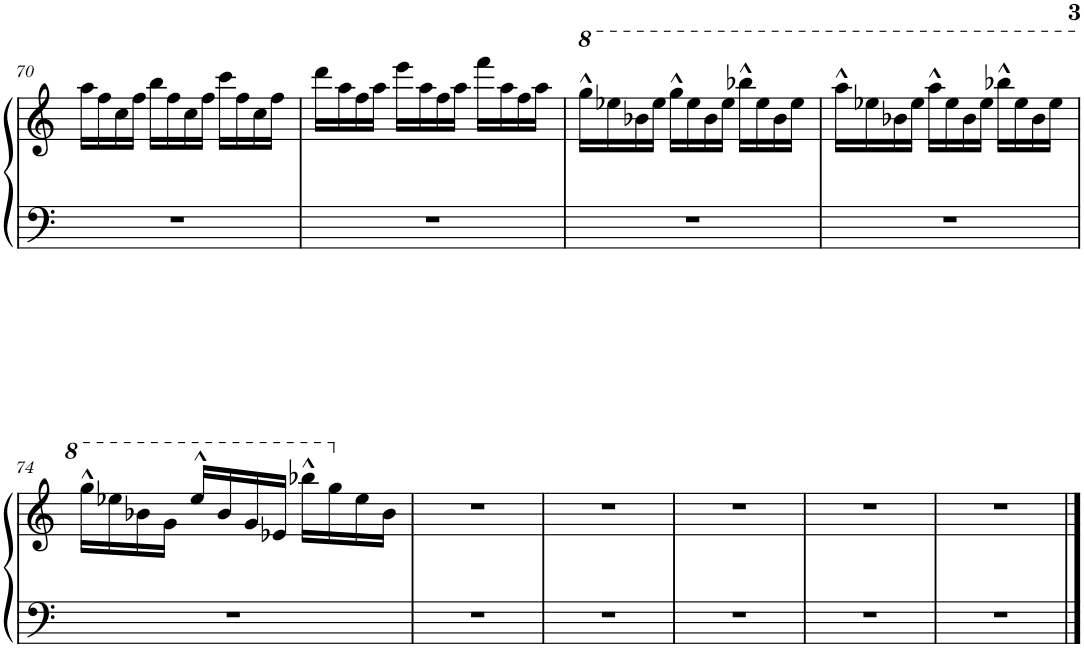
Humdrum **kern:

**kern	**kern
*part1	*part1
*staff2	*staff1
*I"Piano	*
*I'Pno.	*
!!LO:PB:g=z
*clefF4	*clefG2
*k[]	*k[]
*M3/4	*M3/4
=70	=70
2.r	16aa\LL
.	16ff\
.	16cc\
.	16ff\JJ
.	16bb\LL
.	16ff\
.	16cc\
.	16ff\JJ
.	16ccc\LL
.	16ff\
.	16cc\
.	16ff\JJ
=71	=71
2.r	16ddd\LL
.	16aa\
.	16ff\
.	16aa\JJ
.	16eee\LL
.	16aa\
.	16ff\
.	16aa\JJ
.	16fff\LL
.	16aa\
.	16ff\
.	16aa\JJ
=72	=72
*	*8va
2.r	16ggg^^\LL
.	16eee-X\
.	16bb-X\
.	16eee-\JJ
.	16ggg^^\LL
.	16eee-\
.	16bb-\
.	16eee-\JJ
.	16bbb-X^^\LL
.	16eee-\
.	16bb-\
.	16eee-\JJ
=73	=73
2.r	16aaa^^\LL
.	16eee-X\
.	16bb-X\
.	16eee-\JJ
.	16aaa^^\LL
.	16eee-\
.	16bb-\
.	16eee-\JJ
.	16bbb-X^^\LL
.	16eee-\
.	16bb-\
.	16eee-\JJ
!!LO:LB:g=z
=74	=74
2.r	16ggg^^\LL
.	16eee-X\
.	16bb-X\
.	16gg\JJ
.	16eee-^^/LL
.	16bb-/
.	16gg/
.	16ee-X/JJ
*	*X8va
.	16bb-X^^\LL
.	16gg\
.	16ee-\
.	16b-\JJ
=75	=75
2.r	2.r
=76	=76
2.r	2.r
=77	=77
2.r	2.r
=78	=78
2.r	2.r
=79	=79
2.r	2.r
==	==
*-	*-
